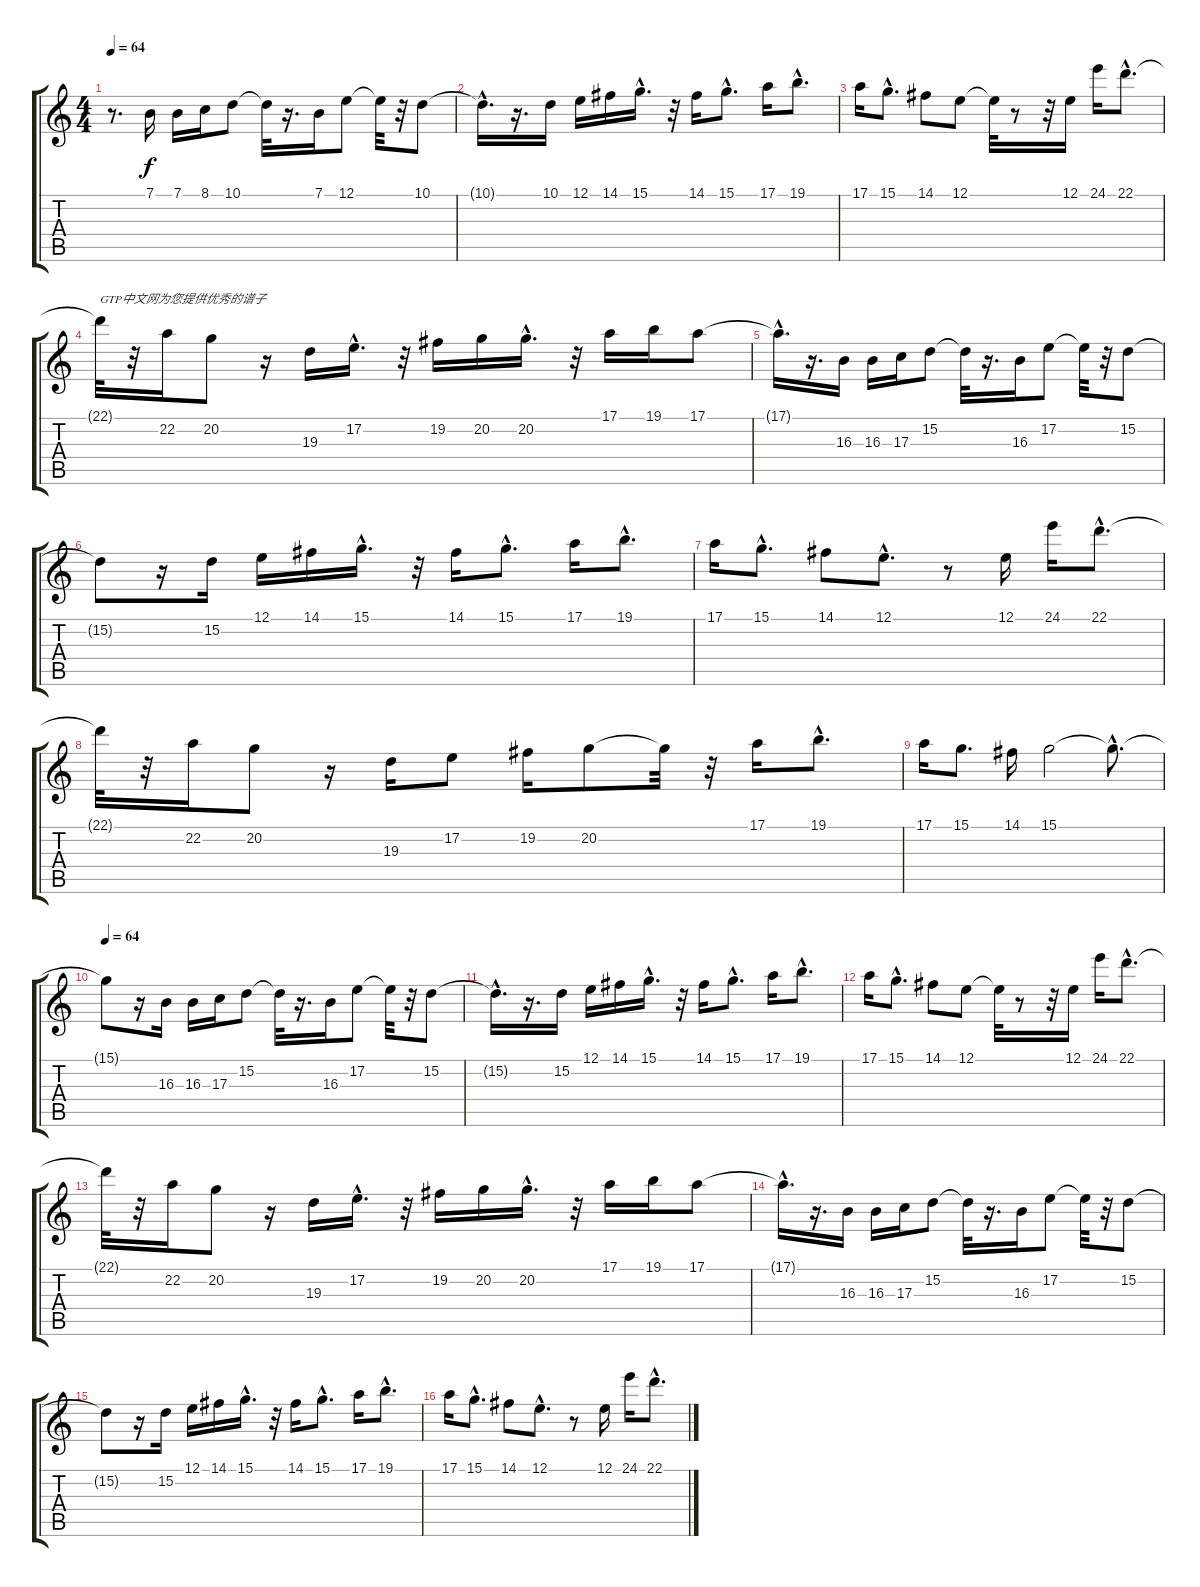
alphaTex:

\track "" {instrument lead1square}
\staff {score tabs}
\tuning (E4 B3 G3 D3 A2 E2) {hide}
\ts (4 4)
\tempo 64
\clef g2
\ks c
r.8{d dy f instrument lead1square} 7.1.16 7.1.16 8.1.16 10.1.8 10.1{t}.32 r.16{d} 7.1.16 12.1.8 12.1{t}.32 r.32 10.1.8 |
10.1{hac t}.16{d} r.16{d} 10.1.16 12.1.16 14.1.16 15.1{hac}.16{d} r.32 14.1.16 15.1{hac}.8{d} 17.1.16 19.1{hac}.8{d} |
17.1.16 15.1{hac}.8{d} 14.1.8 12.1.8 12.1{t}.32 r.8 r.32 12.1.16 24.1.16 22.1{hac}.8{d} |
22.1{t}.32{txt "GTP中文网为您提供优秀的谱子"} r.32 22.2.16 20.2.8 r.16 19.3.16 17.2{hac}.16{d} r.32 19.2.16 20.2.16 20.2{hac}.16{d} r.32 17.1.16 19.1.16 17.1.8 |
17.1{hac t}.16{d} r.16{d} 16.3.16 16.3.16 17.3.16 15.2.8 15.2{t}.32 r.16{d} 16.3.16 17.2.8 17.2{t}.32 r.32 15.2.8 |
15.2{t}.8 r.16 15.2.16 12.1.16 14.1.16 15.1{hac}.16{d} r.32 14.1.16 15.1{hac}.8{d} 17.1.16 19.1{hac}.8{d} |
17.1.16 15.1{hac}.8{d} 14.1.8 12.1{hac}.8{d} r.8 12.1.16 24.1.16 22.1{hac}.8{d} |
22.1{t}.32 r.32 22.2.16 20.2.8 r.16 19.3.16 17.2.8 19.2.16 20.2.8 20.2{t}.32 r.32 17.1.16 19.1{hac}.8{d} |
17.1.16 15.1.8{d} 14.1.16 15.1.2 15.1{hac t}.8{d} |
\tempo 64
15.1{t}.8 r.16 16.3.16 16.3.16 17.3.16 15.2.8 15.2{t}.32 r.16{d} 16.3.16 17.2.8 17.2{t}.32 r.32 15.2.8 |
15.2{hac t}.16{d} r.16{d} 15.2.16 12.1.16 14.1.16 15.1{hac}.16{d} r.32 14.1.16 15.1{hac}.8{d} 17.1.16 19.1{hac}.8{d} |
17.1.16 15.1{hac}.8{d} 14.1.8 12.1.8 12.1{t}.32 r.8 r.32 12.1.16 24.1.16 22.1{hac}.8{d} |
22.1{t}.32 r.32 22.2.16 20.2.8 r.16 19.3.16 17.2{hac}.16{d} r.32 19.2.16 20.2.16 20.2{hac}.16{d} r.32 17.1.16 19.1.16 17.1.8 |
17.1{hac t}.16{d} r.16{d} 16.3.16 16.3.16 17.3.16 15.2.8 15.2{t}.32 r.16{d} 16.3.16 17.2.8 17.2{t}.32 r.32 15.2.8 |
15.2{t}.8 r.16 15.2.16 12.1.16 14.1.16 15.1{hac}.16{d} r.32 14.1.16 15.1{hac}.8{d} 17.1.16 19.1{hac}.8{d} |
17.1.16 15.1{hac}.8{d} 14.1.8 12.1{hac}.8{d} r.8 12.1.16 24.1.16 22.1{hac}.8{d}
